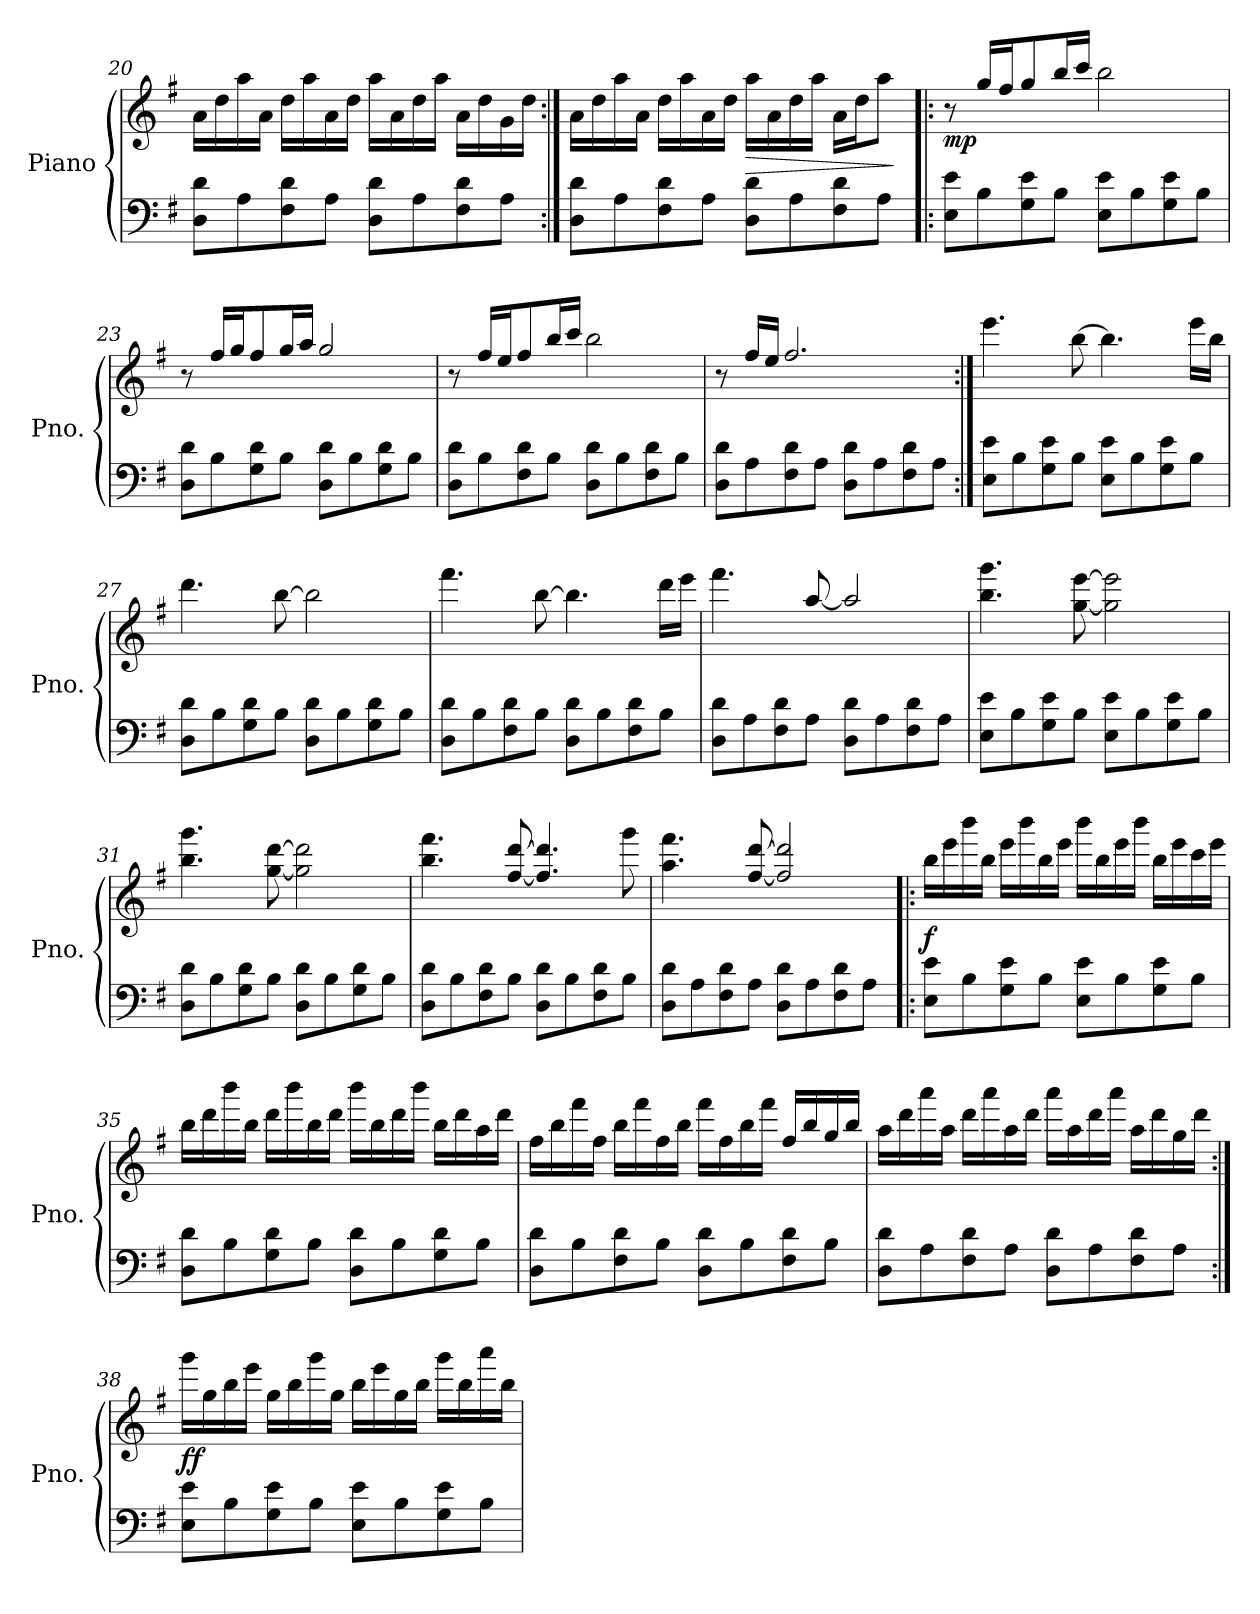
**kern	**kern	**dynam
*part1	*part1	*part1
*staff2	*staff1	*staff1/2
*I"Piano	*	*
*I'Pno.	*	*
*clefF4	*clefG2	*
*k[f#]	*k[f#]	*
=20	=20	=20
8D\ 8d\L	16a\LL	.
.	16dd\	.
8A\	16aa\	.
.	16a\JJ	.
8F#\ 8d\	16dd\LL	.
.	16aa\	.
8A\J	16a\	.
.	16dd\JJ	.
8D\ 8d\L	16aa\LL	.
.	16a\	.
8A\	16dd\	.
.	16aa\JJ	.
8F#\ 8d\	16a\LL	.
.	16dd\	.
8A\J	16g\	.
.	16dd\JJ	.
!!LO:LB:g=z
=21:|!	=21:|!	=21:|!
8D\ 8d\L	16a\LL	.
.	16dd\	.
8A\	16aa\	.
.	16a\JJ	.
8F#\ 8d\	16dd\LL	.
.	16aa\	.
8A\J	16a\	.
.	16dd\JJ	.
!	!	!LO:HP:b
8D\ 8d\L	16aa\LL	>
*	*MM90	*
.	16a\	.
8A\	16dd\	.
*	*MM80	*
.	16aa\JJ	.
8F#\ 8d\	16a\LL	.
*	*MM70	*
.	16dd\J	.
8A\J	8aa\J	.
.	.	]
=22!|:	=22!|:	=22!|:
*	*MM96	*
!	!	!LO:DY:b
8E\ 8e\L	8r	mp
8B\	16gg/LL	.
.	16ff#/J	.
8G\ 8e\	8gg/	.
8B\J	16bb/L	.
.	16ccc/JJ	.
8E\ 8e\L	2bb\	.
8B\	.	.
8G\ 8e\	.	.
8B\J	.	.
=23	=23	=23
8D\ 8d\L	8r	.
8B\	16ff#/LL	.
.	16gg/J	.
8G\ 8d\	8ff#/	.
8B\J	16gg/L	.
.	16aa/JJ	.
8D\ 8d\L	2gg/	.
8B\	.	.
8G\ 8d\	.	.
8B\J	.	.
!!LO:LB:g=z
=24	=24	=24
8D\ 8d\L	8r	.
8B\	16ff#/LL	.
.	16ee/J	.
8F#\ 8d\	8ff#/	.
8B\J	16bb/L	.
.	16ccc/JJ	.
8D\ 8d\L	2bb\	.
8B\	.	.
8F#\ 8d\	.	.
8B\J	.	.
=25	=25	=25
8D\ 8d\L	8r	.
8A\	16ff#/LL	.
.	16ee/JJ	.
8F#\ 8d\	2.ff#/	.
8A\J	.	.
8D\ 8d\L	.	.
8A\	.	.
8F#\ 8d\	.	.
8A\J	.	.
!!LO:LB:g=z
=26:|!	=26:|!	=26:|!
8E\ 8e\L	4.eee\	.
8B\	.	.
8G\ 8e\	.	.
8B\J	[8bb\	.
8E\ 8e\L	4.bb\]	.
8B\	.	.
8G\ 8e\	.	.
8B\J	16eee\LL	.
.	16bb\JJ	.
=27	=27	=27
8D\ 8d\L	4.ddd\	.
8B\	.	.
8G\ 8d\	.	.
8B\J	[8bb\	.
8D\ 8d\L	2bb\]	.
8B\	.	.
8G\ 8d\	.	.
8B\J	.	.
=28	=28	=28
8D\ 8d\L	4.fff#\	.
8B\	.	.
8F#\ 8d\	.	.
8B\J	[8bb\	.
8D\ 8d\L	4.bb\]	.
8B\	.	.
8F#\ 8d\	.	.
8B\J	16ddd\LL	.
.	16eee\JJ	.
=29	=29	=29
8D\ 8d\L	4.fff#\	.
8A\	.	.
8F#\ 8d\	.	.
8A\J	[8aa/	.
8D\ 8d\L	2aa/]	.
8A\	.	.
8F#\ 8d\	.	.
8A\J	.	.
!!LO:LB:g=z
=30	=30	=30
8E\ 8e\L	4.bb\ 4.ggg\	.
8B\	.	.
8G\ 8e\	.	.
8B\J	[8gg\ [8eee\	.
8E\ 8e\L	2gg\] 2eee\]	.
8B\	.	.
8G\ 8e\	.	.
8B\J	.	.
=31	=31	=31
8D\ 8d\L	4.bb\ 4.ggg\	.
8B\	.	.
8G\ 8d\	.	.
8B\J	[8gg\ [8ddd\	.
8D\ 8d\L	2gg\] 2ddd\]	.
8B\	.	.
8G\ 8d\	.	.
8B\J	.	.
=32	=32	=32
8D\ 8d\L	4.bb\ 4.fff#\	.
8B\	.	.
8F#\ 8d\	.	.
8B\J	[8ff#/ [8ddd/	.
8D\ 8d\L	4.ff#/] 4.ddd/]	.
8B\	.	.
8F#\ 8d\	.	.
8B\J	8ggg\	.
=33	=33	=33
8D\ 8d\L	4.aa\ 4.fff#\	.
8A\	.	.
8F#\ 8d\	.	.
8A\J	[8ff#/ [8ddd/	.
8D\ 8d\L	2ff#/] 2ddd/]	.
8A\	.	.
8F#\ 8d\	.	.
8A\J	.	.
!!LO:LB:g=z
=34!|:	=34!|:	=34!|:
!	!	!LO:DY:a=2
8E\ 8e\L	16bb\LL	f
.	16eee\	.
8B\	16bbb\	.
.	16bb\JJ	.
8G\ 8e\	16eee\LL	.
.	16bbb\	.
8B\J	16bb\	.
.	16eee\JJ	.
8E\ 8e\L	16bbb\LL	.
.	16bb\	.
8B\	16eee\	.
.	16bbb\JJ	.
8G\ 8e\	16bb\LL	.
.	16eee\	.
8B\J	16ccc\	.
.	16eee\JJ	.
=35	=35	=35
8D\ 8d\L	16bb\LL	.
.	16ddd\	.
8B\	16bbb\	.
.	16bb\JJ	.
8G\ 8d\	16ddd\LL	.
.	16bbb\	.
8B\J	16bb\	.
.	16ddd\JJ	.
8D\ 8d\L	16bbb\LL	.
.	16bb\	.
8B\	16ddd\	.
.	16bbb\JJ	.
8G\ 8d\	16bb\LL	.
.	16ddd\	.
8B\J	16aa\	.
.	16ddd\JJ	.
!!LO:PB:g=z
=36	=36	=36
8D\ 8d\L	16ff#\LL	.
.	16bb\	.
8B\	16fff#\	.
.	16ff#\JJ	.
8F#\ 8d\	16bb\LL	.
.	16fff#\	.
8B\J	16ff#\	.
.	16bb\JJ	.
8D\ 8d\L	16fff#\LL	.
.	16ff#\	.
8B\	16bb\	.
.	16fff#\JJ	.
8F#\ 8d\	16ff#/LL	.
.	16bb/	.
8B\J	16gg/	.
.	16bb/JJ	.
=37	=37	=37
8D\ 8d\L	16aa\LL	.
.	16ddd\	.
8A\	16aaa\	.
.	16aa\JJ	.
8F#\ 8d\	16ddd\LL	.
.	16aaa\	.
8A\J	16aa\	.
.	16ddd\JJ	.
8D\ 8d\L	16aaa\LL	.
.	16aa\	.
8A\	16ddd\	.
.	16aaa\JJ	.
8F#\ 8d\	16aa\LL	.
.	16ddd\	.
8A\J	16gg\	.
.	16ddd\JJ	.
!!LO:LB:g=z
=38:|!	=38:|!	=38:|!
!	!	!LO:DY:b
8E\ 8e\L	16ggg\LL	ff
.	16gg\	.
8B\	16bb\	.
.	16eee\JJ	.
8G\ 8e\	16gg\LL	.
.	16bb\	.
8B\J	16ggg\	.
.	16gg\JJ	.
8E\ 8e\L	16bb\LL	.
.	16eee\	.
8B\	16gg\	.
.	16bb\JJ	.
8G\ 8e\	16ggg\LL	.
.	16bb\	.
8B\J	16aaa\	.
.	16bb\JJ	.
=	=	=
*-	*-	*-
